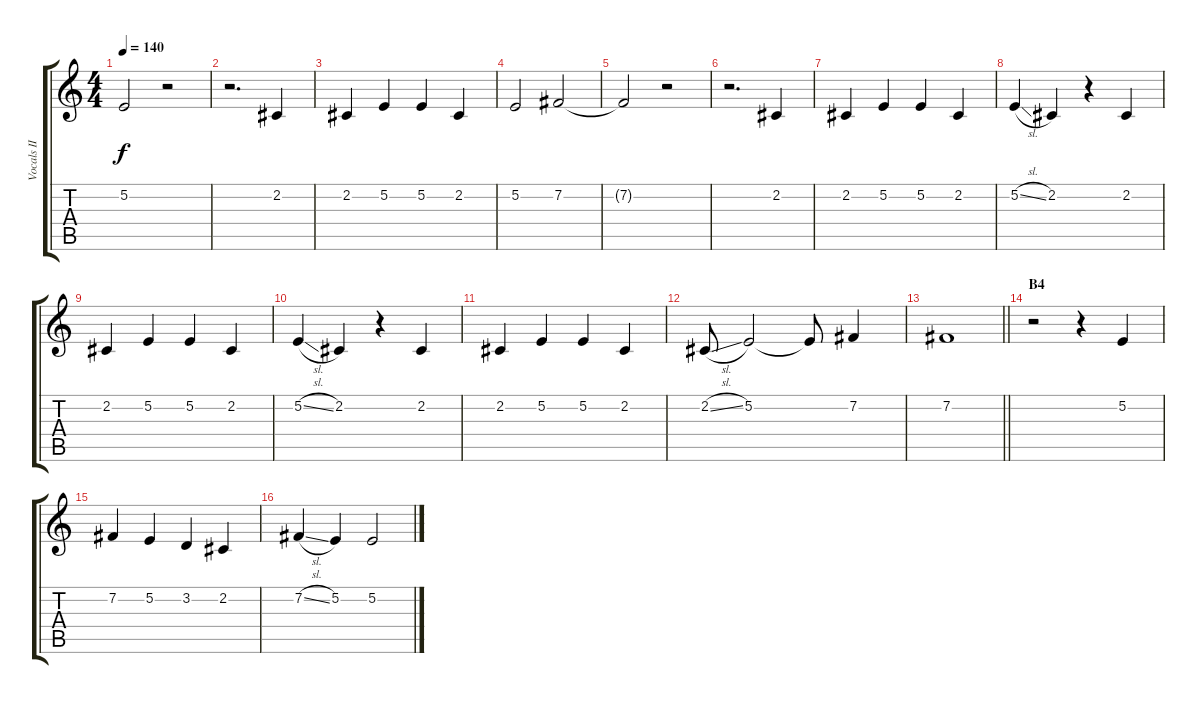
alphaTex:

\track ("Vocals II" "Vocals II") {instrument voiceoohs}
\staff {score tabs}
\tuning (E4 B3 G3 D3 A2 E2) {hide}
\ts (4 4)
\tempo 140
\clef g2
\ks c
5.2{t}.2{dy f} r.2 |
r.2{d} 2.2.4 |
2.2.4 5.2.4 5.2.4 2.2.4 |
5.2.2 7.2.2 |
7.2{t}.2 r.2 |
r.2{d} 2.2.4 |
2.2.4 5.2.4 5.2.4 2.2.4 |
5.2{sl}.4 2.2.4 r.4 2.2.4 |
2.2.4 5.2.4 5.2.4 2.2.4 |
5.2{sl}.4 2.2.4 r.4 2.2.4 |
2.2.4 5.2.4 5.2.4 2.2.4 |
2.2{sl}.8 5.2.2 5.2{t}.8 7.2.4 |
\barLineRight lightlight
7.2.1 |
\section ("" "B4")
r.2 r.4 5.2.4 |
7.2.4 5.2.4 3.2.4 2.2.4 |
7.2{sl}.4 5.2.4 5.2.2
